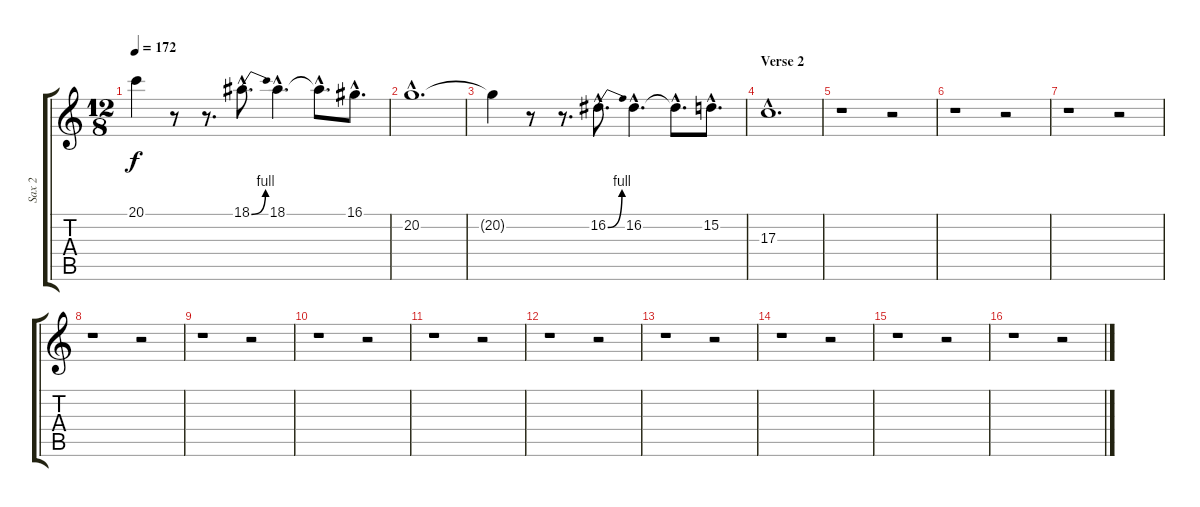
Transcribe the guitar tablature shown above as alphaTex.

\track ("Sax 2" "Sax 2") {instrument tenorsax}
\staff {score tabs}
\tuning (E4 B3 G3 D3 A2 E2) {hide}
\ts (12 8)
\tempo 172
\clef g2
\ks c
20.1{t}.4{dy f} r.8 r.8{d} 18.1{be (bend 0 0 60 4) hac}.8{d} 18.1{hac}.4{d} 18.1{hac t}.8{d} 16.1{hac}.8{d} |
20.2{hac}.1{d} |
20.2{t}.4 r.8 r.8{d} 16.2{be (bend 0 0 60 4) hac}.8{d} 16.2{hac}.4{d} 16.2{hac t}.8{d} 15.2{hac}.8{d} |
\section ("" "Verse 2")
17.3{hac}.1{d} |
r.1 r.2 |
r.1 r.2 |
r.1 r.2 |
r.1 r.2 |
r.1 r.2 |
r.1 r.2 |
r.1 r.2 |
r.1 r.2 |
r.1 r.2 |
r.1 r.2 |
r.1 r.2 |
r.1 r.2
